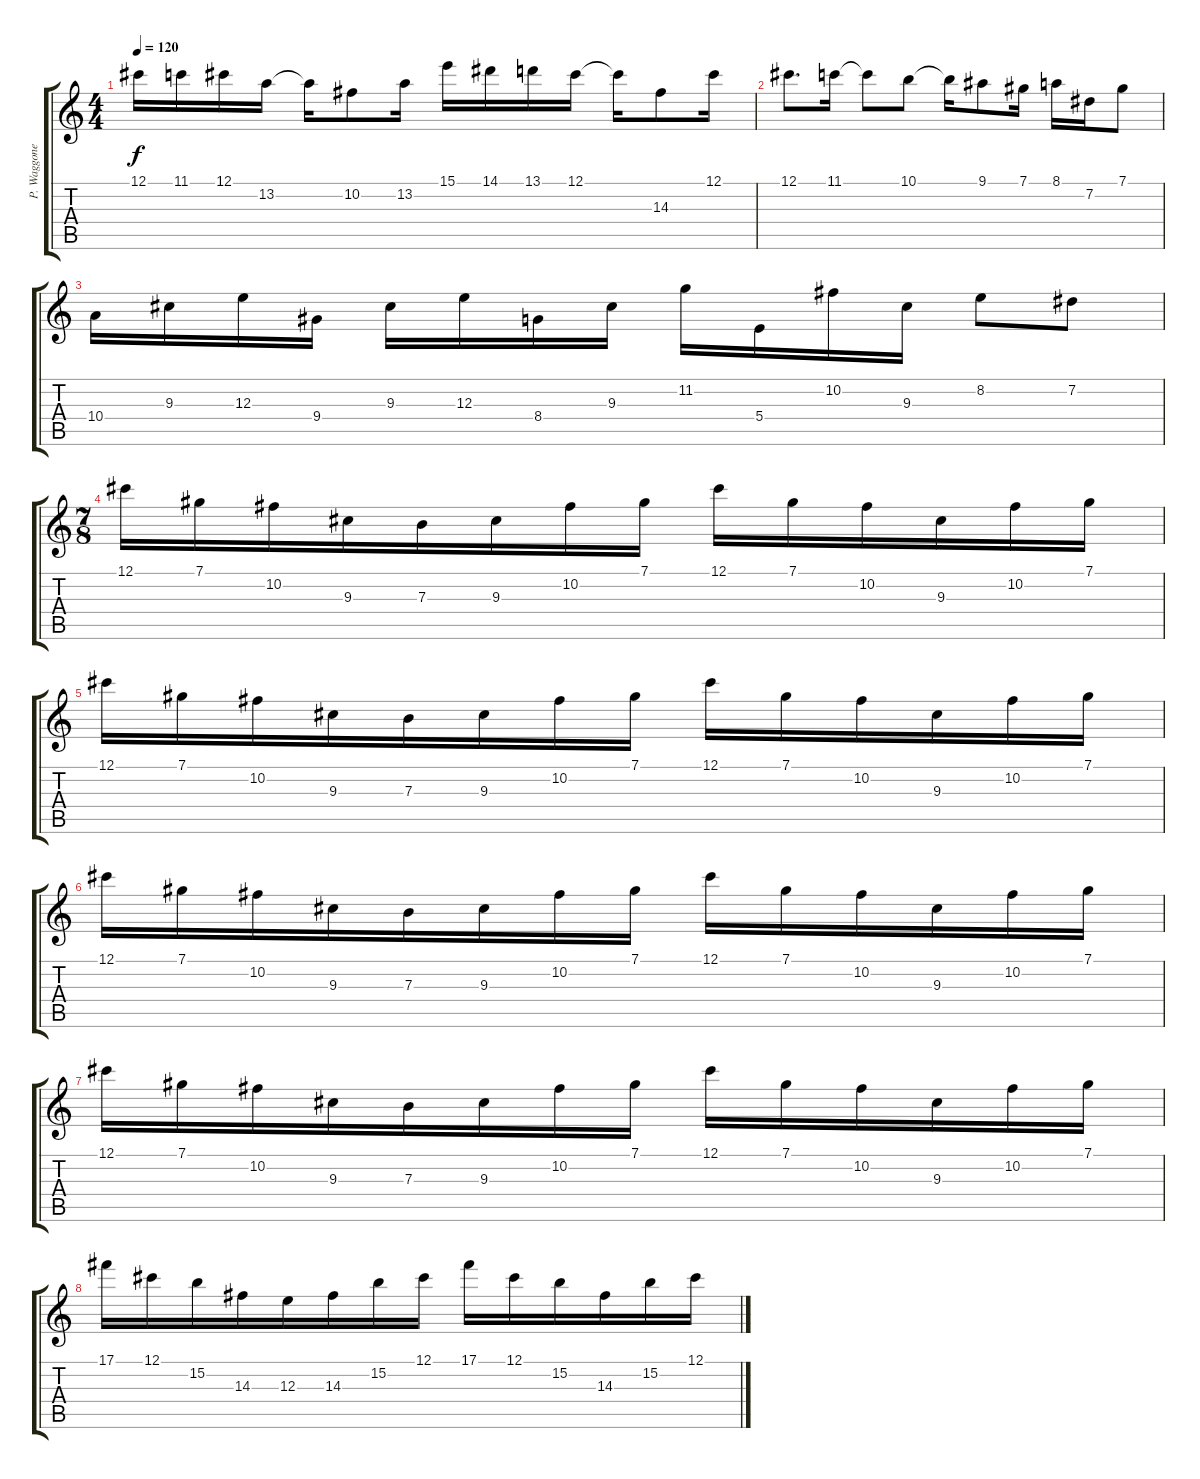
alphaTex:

\track ("P. Waggoner Lead Gtr." "P. Waggone") {instrument distortionguitar}
\staff {score tabs}
\tuning (Db4 Ab3 E3 B2 Gb2 Db2) {hide}
\ts (4 4)
\tempo 120
\clef g2
\ks c
12.1.16{dy f} 11.1.16 12.1.16 13.2.16 13.2{t}.16 10.2.8 13.2.16 15.1.16 14.1.16 13.1.16 12.1.16 12.1{t}.16 14.3.8 12.1.16 |
12.1.8{d} 11.1.16 11.1{t}.8 10.1.8 10.1{t}.16 9.1.8 7.1.16 8.1.16 7.2.16 7.1.8 |
10.4.16 9.3.16 12.3.16 9.4.16 9.3.16 12.3.16 8.4.16 9.3.16 11.2.16 5.4.16 10.2.16 9.3.16 8.2.8 7.2.8 |
\ts (7 8)
12.1.16 7.1.16 10.2.16 9.3.16 7.3.16 9.3.16 10.2.16 7.1.16 12.1.16 7.1.16 10.2.16 9.3.16 10.2.16 7.1.16 |
12.1.16 7.1.16 10.2.16 9.3.16 7.3.16 9.3.16 10.2.16 7.1.16 12.1.16 7.1.16 10.2.16 9.3.16 10.2.16 7.1.16 |
12.1.16 7.1.16 10.2.16 9.3.16 7.3.16 9.3.16 10.2.16 7.1.16 12.1.16 7.1.16 10.2.16 9.3.16 10.2.16 7.1.16 |
12.1.16 7.1.16 10.2.16 9.3.16 7.3.16 9.3.16 10.2.16 7.1.16 12.1.16 7.1.16 10.2.16 9.3.16 10.2.16 7.1.16 |
17.1.16 12.1.16 15.2.16 14.3.16 12.3.16 14.3.16 15.2.16 12.1.16 17.1.16 12.1.16 15.2.16 14.3.16 15.2.16 12.1.16
